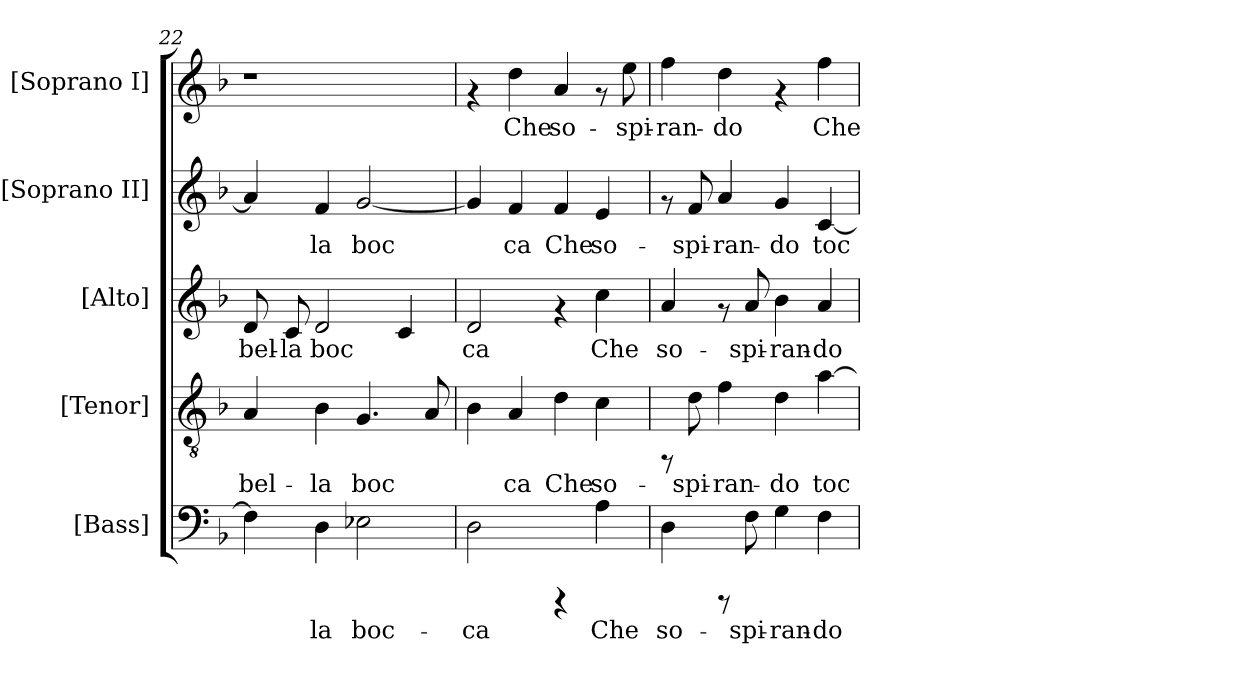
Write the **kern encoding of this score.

**kern	**text	**kern	**text	**kern	**text	**kern	**text	**kern	**text
*part5	*part5	*part4	*part4	*part3	*part3	*part2	*part2	*part1	*part1
*staff5	*staff5	*staff4	*staff4	*staff3	*staff3	*staff2	*staff2	*staff1	*staff1
*I"[Bass]	*	*I"[Tenor]	*	*I"[Alto]	*	*I"[Soprano II]	*	*I"[Soprano I]	*
*clefF4	*	*clefGv2	*	*clefG2	*	*clefG2	*	*clefG2	*
*k[b-]	*	*k[b-]	*	*k[b-]	*	*k[b-]	*	*k[b-]	*
*F:	*	*F:	*	*F:	*	*F:	*	*F:	*
=22	=22	=22	=22	=22	=22	=22	=22	=22	=22
!	!LO:LY:b:cj	!	!LO:LY:b:cj	!	!LO:LY:b:cj	!	!LO:LY:b:cj	!	!
4F\]	--	4A/	bel-	8d/	bel-	4a/]	--	1r	.
!	!	!	!	!	!LO:LY:b:cj	!	!	!	!
.	.	.	.	8c/	-la	.	.	.	.
!	!LO:LY:b:cj	!	!LO:LY:b:cj	!	!LO:LY:b:cj	!	!LO:LY:b:cj	!	!
4D\	-la	4B-\	-la	2d/	boc-	4f/	-la	.	.
!	!LO:LY:b:cj	!	!LO:LY:b:cj	!	!	!	!LO:LY:b:cj	!	!
2E-X\	boc-	4.G/	boc-	.	.	[>2g/	boc-	.	.
!	!	!	!	!	!LO:LY:b:cj	!	!	!	!
.	.	.	.	4c/	--	.	.	.	.
!	!	!	!LO:LY:b:cj	!	!	!	!	!	!
.	.	8A/	--	.	.	.	.	.	.
!!LO:PB:g=z
=23	=23	=23	=23	=23	=23	=23	=23	=23	=23
!	!LO:LY:b:cj	!	!LO:LY:b:cj	!	!LO:LY:b:cj	!	!LO:LY:b:cj	!	!
2D\	-ca	4B-\	--	2d/	-ca	4g/]	--	4rf	.
!	!	!	!LO:LY:b:cj	!	!	!	!LO:LY:b:cj	!	!LO:LY:b:cj
.	.	4A/	-ca	.	.	4f/	-ca	4dd\	Che
!	!	!	!LO:LY:b:cj	!	!	!	!LO:LY:b:cj	!	!LO:LY:b:cj
4rCCC	.	4d\	Che	4rf	.	4f/	Che	4a/	so-
!	!LO:LY:b:cj	!	!LO:LY:b:cj	!	!LO:LY:b:cj	!	!LO:LY:b:cj	!	!
4A\	Che	4c\	so-	4cc\	Che	4e/	so-	8rf	.
!	!	!	!	!	!	!	!	!	!LO:LY:b:cj
.	.	.	.	.	.	.	.	8ee\	-spi-
=24	=24	=24	=24	=24	=24	=24	=24	=24	=24
!	!LO:LY:b:cj	!	!	!	!LO:LY:b:cj	!	!	!	!LO:LY:b:cj
4D\	so-	8rFF	.	4a/	so-	8rf	.	4ff\	-ran-
!	!	!	!LO:LY:b:cj	!	!	!	!LO:LY:b:cj	!	!
.	.	8d\	-spi-	.	.	8f/	-spi-	.	.
!	!	!	!LO:LY:b:cj	!	!	!	!LO:LY:b:cj	!	!LO:LY:b:cj
8rCCC	.	4f\	-ran-	8rf	.	4a/	-ran-	4dd\	-do
!	!LO:LY:b:cj	!	!	!	!LO:LY:b:cj	!	!	!	!
8F\	-spi-	.	.	8a/	-spi-	.	.	.	.
!	!LO:LY:b:cj	!	!LO:LY:b:cj	!	!LO:LY:b:cj	!	!LO:LY:b:cj	!	!
4G\	-ran-	4d\	-do	4b-\	-ran-	4g/	-do	4rf	.
!	!LO:LY:b:cj	!	!LO:LY:b:cj	!	!LO:LY:b:cj	!	!LO:LY:b:cj	!	!LO:LY:b:cj
4F\	-do	[>4a\	toc-	4a/	-do	[<4c/	toc-	4ff\	Che
=	=	=	=	=	=	=	=	=	=
*-	*-	*-	*-	*-	*-	*-	*-	*-	*-
